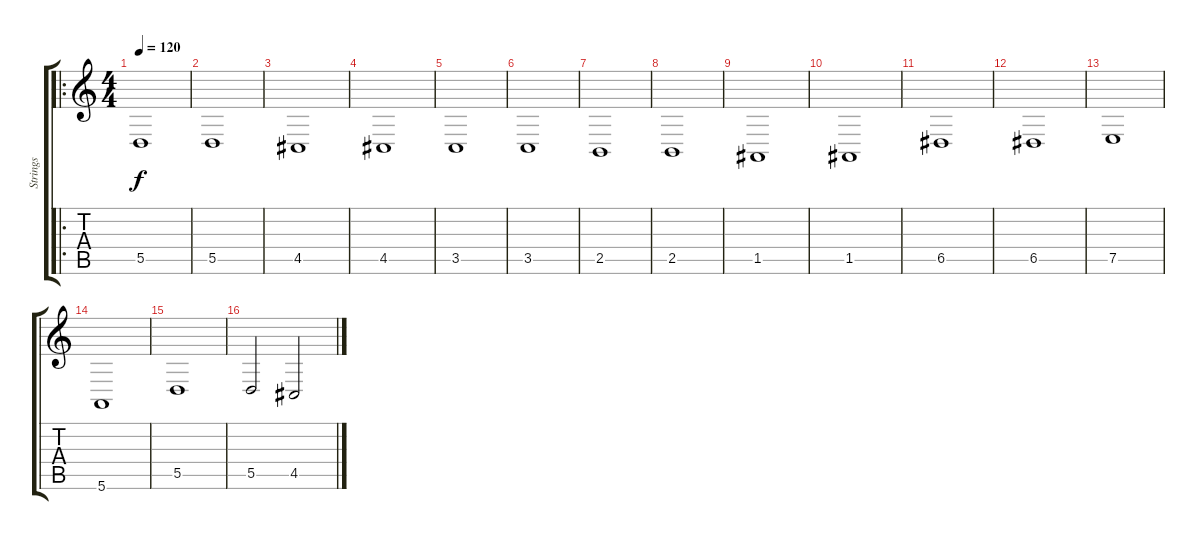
\track ("Strings" "Strings") {instrument stringensemble2}
\staff {score tabs}
\tuning (E4 B3 G3 D3 A2 E2) {hide}
\ro
\ts (4 4)
\tempo 120
\clef g2
\ks c
5.5.1{dy f instrument stringensemble2} |
5.5.1 |
4.5.1 |
4.5.1 |
3.5.1 |
3.5.1 |
2.5.1 |
2.5.1 |
1.5.1 |
1.5.1 |
6.5.1 |
6.5.1 |
7.5.1 |
5.6.1 |
5.5.1 |
5.5.2 4.5.2
